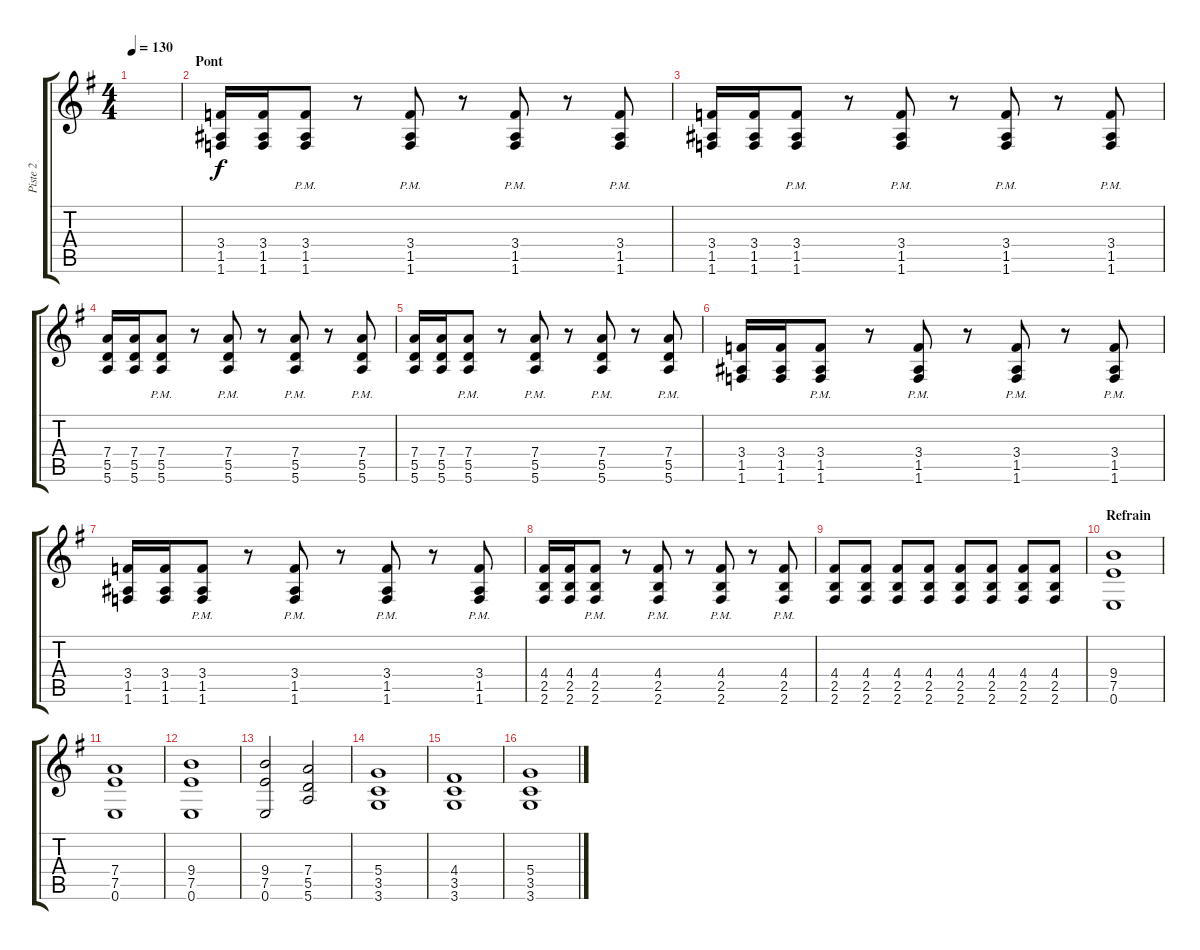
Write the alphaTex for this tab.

\track ("Piste 2" "Piste 2") {instrument distortionguitar}
\staff {score tabs}
\tuning (E4 B3 G3 D3 A2 E2) {hide}
\ts (4 4)
\tempo 130
\clef g2
\ks eminor
|
\section ("" "Pont")
(3.4 1.5 1.6).16 (3.4 1.5 1.6).16 (3.4{pm} 1.5{pm} 1.6{pm}).8 r.8 (3.4{pm} 1.5{pm} 1.6{pm}).8 r.8 (3.4{pm} 1.5{pm} 1.6{pm}).8 r.8 (3.4{pm} 1.5{pm} 1.6{pm}).8 |
(3.4 1.5 1.6).16 (3.4 1.5 1.6).16 (3.4{pm} 1.5{pm} 1.6{pm}).8 r.8 (3.4{pm} 1.5{pm} 1.6{pm}).8 r.8 (3.4{pm} 1.5{pm} 1.6{pm}).8 r.8 (3.4{pm} 1.5{pm} 1.6{pm}).8 |
(7.4 5.5 5.6).16 (7.4 5.5 5.6).16 (7.4{pm} 5.5{pm} 5.6{pm}).8 r.8 (7.4{pm} 5.5{pm} 5.6{pm}).8 r.8 (7.4{pm} 5.5{pm} 5.6{pm}).8 r.8 (7.4{pm} 5.5{pm} 5.6{pm}).8 |
(7.4 5.5 5.6).16 (7.4 5.5 5.6).16 (7.4{pm} 5.5{pm} 5.6{pm}).8 r.8 (7.4{pm} 5.5{pm} 5.6{pm}).8 r.8 (7.4{pm} 5.5{pm} 5.6{pm}).8 r.8 (7.4{pm} 5.5{pm} 5.6{pm}).8 |
(3.4 1.5 1.6).16 (3.4 1.5 1.6).16 (3.4{pm} 1.5{pm} 1.6{pm}).8 r.8 (3.4{pm} 1.5{pm} 1.6{pm}).8 r.8 (3.4{pm} 1.5{pm} 1.6{pm}).8 r.8 (3.4{pm} 1.5{pm} 1.6{pm}).8 |
(3.4 1.5 1.6).16 (3.4 1.5 1.6).16 (3.4{pm} 1.5{pm} 1.6{pm}).8 r.8 (3.4{pm} 1.5{pm} 1.6{pm}).8 r.8 (3.4{pm} 1.5{pm} 1.6{pm}).8 r.8 (3.4{pm} 1.5{pm} 1.6{pm}).8 |
(4.4 2.5 2.6).16 (4.4 2.5 2.6).16 (4.4{pm} 2.5{pm} 2.6{pm}).8 r.8 (4.4{pm} 2.5{pm} 2.6{pm}).8 r.8 (4.4{pm} 2.5{pm} 2.6{pm}).8 r.8 (4.4{pm} 2.5{pm} 2.6{pm}).8 |
(4.4 2.5 2.6).8 (4.4 2.5 2.6).8 (4.4 2.5 2.6).8 (4.4 2.5 2.6).8 (4.4 2.5 2.6).8 (4.4 2.5 2.6).8 (4.4 2.5 2.6).8 (4.4 2.5 2.6).8 |
\section ("" "Refrain")
(9.4 7.5 0.6).1 |
(7.4 7.5 0.6).1 |
(9.4 7.5 0.6).1 |
(9.4 7.5 0.6).2 (7.4 5.5 5.6).2 |
(5.4 3.5 3.6).1 |
(4.4 3.5 3.6).1 |
(5.4 3.5 3.6).1
